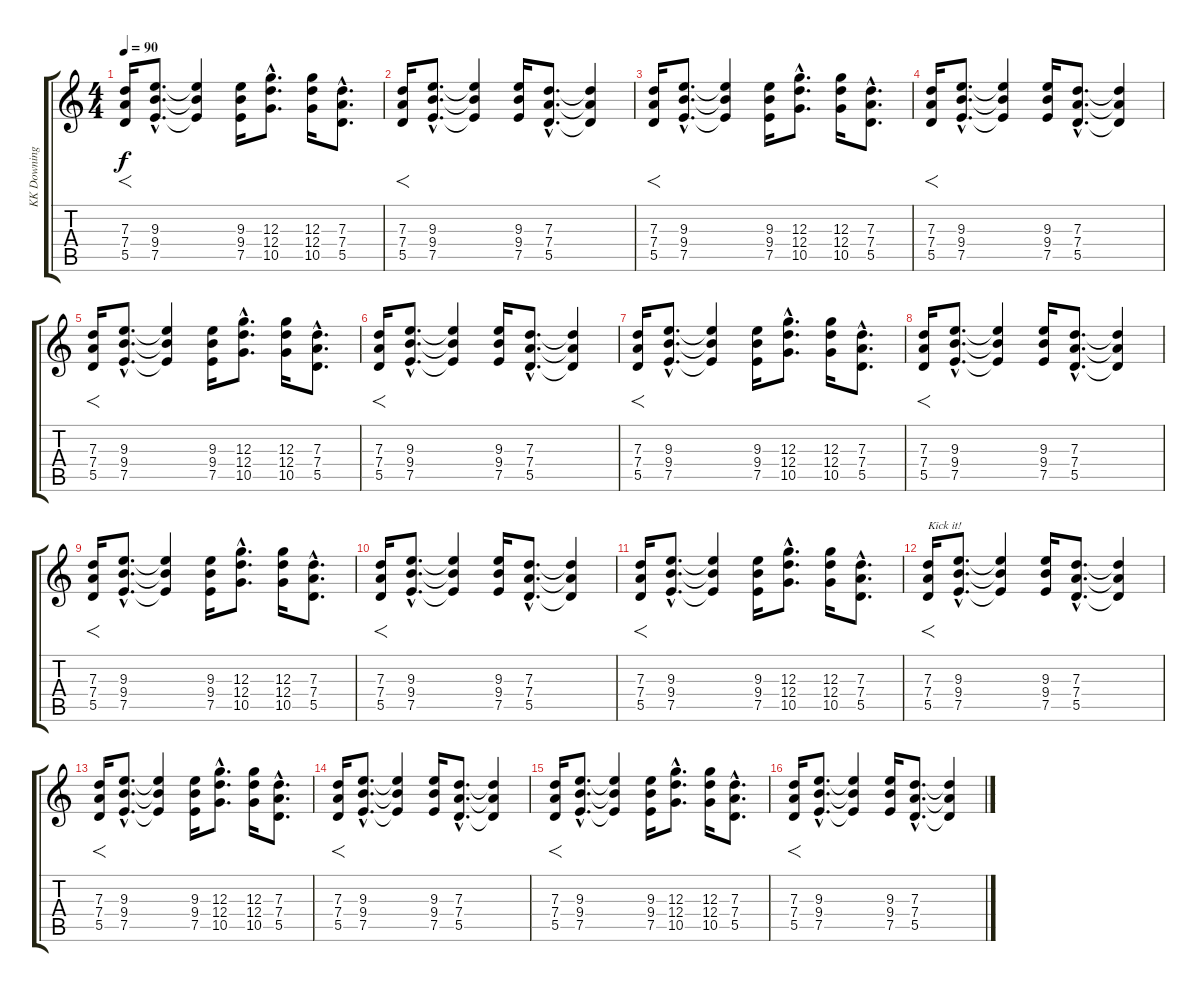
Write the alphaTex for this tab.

\track ("KK Downing" "KK Downing") {instrument distortionguitar}
\staff {score tabs}
\tuning (E4 B3 G3 D3 A2 E2) {hide}
\ts (4 4)
\tempo 90
\clef g2
\ks c
(7.3 7.4 5.5).16{f dy f} (9.3{hac} 9.4{hac} 7.5{hac}).8{d} (9.3{t} 9.4{t} 7.5{t}).4 (9.3 9.4 7.5).16 (12.3{hac} 12.4{hac} 10.5{hac}).8{d} (12.3 12.4 10.5).16 (7.3{hac} 7.4{hac} 5.5{hac}).8{d} |
(7.3 7.4 5.5).16{f} (9.3{hac} 9.4{hac} 7.5{hac}).8{d} (9.3{t} 9.4{t} 7.5{t}).4 (9.3 9.4 7.5).16 (7.3{hac} 7.4{hac} 5.5{hac}).8{d} (7.3{t} 7.4{t} 5.5{t}).4 |
(7.3 7.4 5.5).16{f} (9.3{hac} 9.4{hac} 7.5{hac}).8{d} (9.3{t} 9.4{t} 7.5{t}).4 (9.3 9.4 7.5).16 (12.3{hac} 12.4{hac} 10.5{hac}).8{d} (12.3 12.4 10.5).16 (7.3{hac} 7.4{hac} 5.5{hac}).8{d} |
(7.3 7.4 5.5).16{f} (9.3{hac} 9.4{hac} 7.5{hac}).8{d} (9.3{t} 9.4{t} 7.5{t}).4 (9.3 9.4 7.5).16 (7.3{hac} 7.4{hac} 5.5{hac}).8{d} (7.3{t} 7.4{t} 5.5{t}).4 |
(7.3 7.4 5.5).16{f} (9.3{hac} 9.4{hac} 7.5{hac}).8{d} (9.3{t} 9.4{t} 7.5{t}).4 (9.3 9.4 7.5).16 (12.3{hac} 12.4{hac} 10.5{hac}).8{d} (12.3 12.4 10.5).16 (7.3{hac} 7.4{hac} 5.5{hac}).8{d} |
(7.3 7.4 5.5).16{f} (9.3{hac} 9.4{hac} 7.5{hac}).8{d} (9.3{t} 9.4{t} 7.5{t}).4 (9.3 9.4 7.5).16 (7.3{hac} 7.4{hac} 5.5{hac}).8{d} (7.3{t} 7.4{t} 5.5{t}).4 |
(7.3 7.4 5.5).16{f} (9.3{hac} 9.4{hac} 7.5{hac}).8{d} (9.3{t} 9.4{t} 7.5{t}).4 (9.3 9.4 7.5).16 (12.3{hac} 12.4{hac} 10.5{hac}).8{d} (12.3 12.4 10.5).16 (7.3{hac} 7.4{hac} 5.5{hac}).8{d} |
(7.3 7.4 5.5).16{f} (9.3{hac} 9.4{hac} 7.5{hac}).8{d} (9.3{t} 9.4{t} 7.5{t}).4 (9.3 9.4 7.5).16 (7.3{hac} 7.4{hac} 5.5{hac}).8{d} (7.3{t} 7.4{t} 5.5{t}).4 |
(7.3 7.4 5.5).16{f} (9.3{hac} 9.4{hac} 7.5{hac}).8{d} (9.3{t} 9.4{t} 7.5{t}).4 (9.3 9.4 7.5).16 (12.3{hac} 12.4{hac} 10.5{hac}).8{d} (12.3 12.4 10.5).16 (7.3{hac} 7.4{hac} 5.5{hac}).8{d} |
(7.3 7.4 5.5).16{f} (9.3{hac} 9.4{hac} 7.5{hac}).8{d} (9.3{t} 9.4{t} 7.5{t}).4 (9.3 9.4 7.5).16 (7.3{hac} 7.4{hac} 5.5{hac}).8{d} (7.3{t} 7.4{t} 5.5{t}).4 |
(7.3 7.4 5.5).16{f} (9.3{hac} 9.4{hac} 7.5{hac}).8{d} (9.3{t} 9.4{t} 7.5{t}).4 (9.3 9.4 7.5).16 (12.3{hac} 12.4{hac} 10.5{hac}).8{d} (12.3 12.4 10.5).16 (7.3{hac} 7.4{hac} 5.5{hac}).8{d} |
(7.3 7.4 5.5).16{f txt "Kick it!" volume 16 balance 0 instrument distortionguitar} (9.3{hac} 9.4{hac} 7.5{hac}).8{d} (9.3{t} 9.4{t} 7.5{t}).4 (9.3 9.4 7.5).16 (7.3{hac} 7.4{hac} 5.5{hac}).8{d} (7.3{t} 7.4{t} 5.5{t}).4 |
(7.3 7.4 5.5).16{f} (9.3{hac} 9.4{hac} 7.5{hac}).8{d} (9.3{t} 9.4{t} 7.5{t}).4 (9.3 9.4 7.5).16 (12.3{hac} 12.4{hac} 10.5{hac}).8{d} (12.3 12.4 10.5).16 (7.3{hac} 7.4{hac} 5.5{hac}).8{d} |
(7.3 7.4 5.5).16{f} (9.3{hac} 9.4{hac} 7.5{hac}).8{d} (9.3{t} 9.4{t} 7.5{t}).4 (9.3 9.4 7.5).16 (7.3{hac} 7.4{hac} 5.5{hac}).8{d} (7.3{t} 7.4{t} 5.5{t}).4 |
(7.3 7.4 5.5).16{f} (9.3{hac} 9.4{hac} 7.5{hac}).8{d} (9.3{t} 9.4{t} 7.5{t}).4 (9.3 9.4 7.5).16 (12.3{hac} 12.4{hac} 10.5{hac}).8{d} (12.3 12.4 10.5).16 (7.3{hac} 7.4{hac} 5.5{hac}).8{d} |
(7.3 7.4 5.5).16{f} (9.3{hac} 9.4{hac} 7.5{hac}).8{d} (9.3{t} 9.4{t} 7.5{t}).4 (9.3 9.4 7.5).16 (7.3{hac} 7.4{hac} 5.5{hac}).8{d} (7.3{t} 7.4{t} 5.5{t}).4
